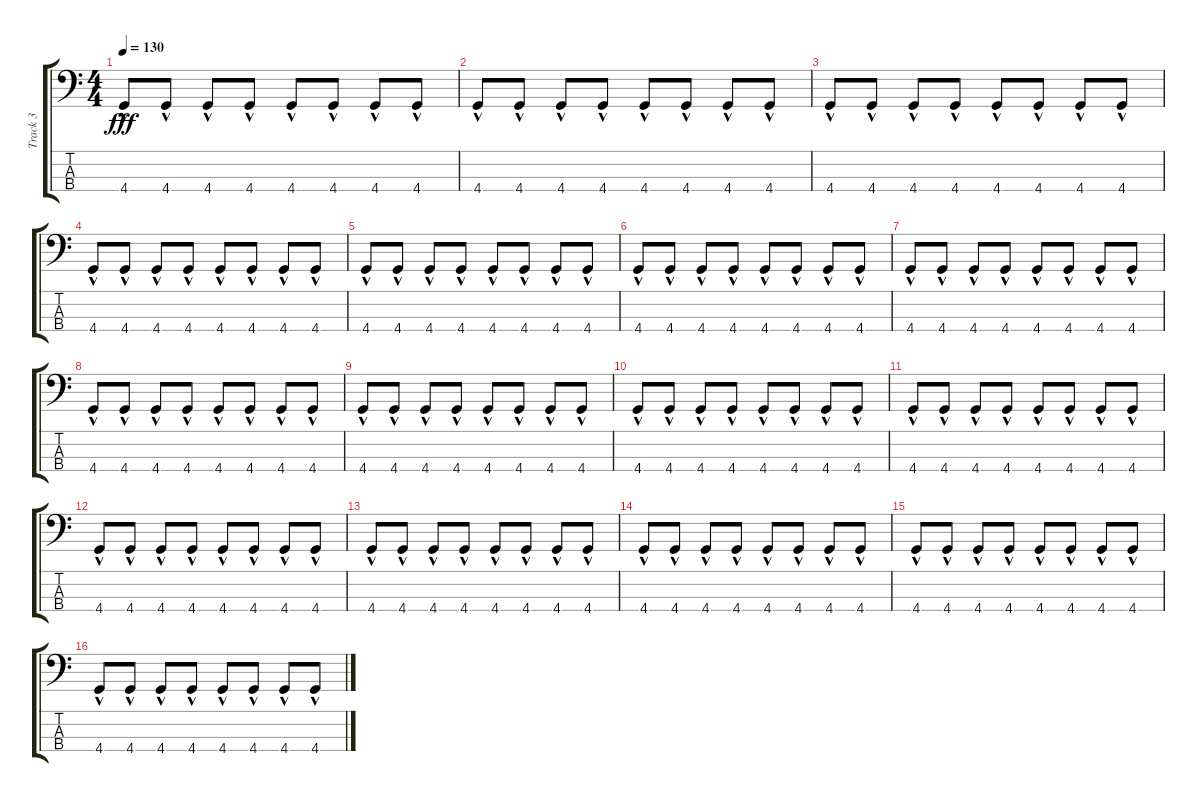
\track ("Track 3" "Track 3") {instrument electricbassfinger}
\staff {score tabs}
\tuning (Gb2 Db2 Ab1 Eb1) {hide}
\ts (4 4)
\tempo 130
\clef f4
\ks c
4.4{hac}.8{dy fff} 4.4{hac}.8 4.4{hac}.8 4.4{hac}.8 4.4{hac}.8 4.4{hac}.8 4.4{hac}.8 4.4{hac}.8 |
4.4{hac}.8 4.4{hac}.8 4.4{hac}.8 4.4{hac}.8 4.4{hac}.8 4.4{hac}.8 4.4{hac}.8 4.4{hac}.8 |
4.4{hac}.8 4.4{hac}.8 4.4{hac}.8 4.4{hac}.8 4.4{hac}.8 4.4{hac}.8 4.4{hac}.8 4.4{hac}.8 |
4.4{hac}.8 4.4{hac}.8 4.4{hac}.8 4.4{hac}.8 4.4{hac}.8 4.4{hac}.8 4.4{hac}.8 4.4{hac}.8 |
4.4{hac}.8 4.4{hac}.8 4.4{hac}.8 4.4{hac}.8 4.4{hac}.8 4.4{hac}.8 4.4{hac}.8 4.4{hac}.8 |
4.4{hac}.8 4.4{hac}.8 4.4{hac}.8 4.4{hac}.8 4.4{hac}.8 4.4{hac}.8 4.4{hac}.8 4.4{hac}.8 |
4.4{hac}.8 4.4{hac}.8 4.4{hac}.8 4.4{hac}.8 4.4{hac}.8 4.4{hac}.8 4.4{hac}.8 4.4{hac}.8 |
4.4{hac}.8 4.4{hac}.8 4.4{hac}.8 4.4{hac}.8 4.4{hac}.8 4.4{hac}.8 4.4{hac}.8 4.4{hac}.8 |
4.4{hac}.8 4.4{hac}.8 4.4{hac}.8 4.4{hac}.8 4.4{hac}.8 4.4{hac}.8 4.4{hac}.8 4.4{hac}.8 |
4.4{hac}.8 4.4{hac}.8 4.4{hac}.8 4.4{hac}.8 4.4{hac}.8 4.4{hac}.8 4.4{hac}.8 4.4{hac}.8 |
4.4{hac}.8 4.4{hac}.8 4.4{hac}.8 4.4{hac}.8 4.4{hac}.8 4.4{hac}.8 4.4{hac}.8 4.4{hac}.8 |
4.4{hac}.8 4.4{hac}.8 4.4{hac}.8 4.4{hac}.8 4.4{hac}.8 4.4{hac}.8 4.4{hac}.8 4.4{hac}.8 |
4.4{hac}.8 4.4{hac}.8 4.4{hac}.8 4.4{hac}.8 4.4{hac}.8 4.4{hac}.8 4.4{hac}.8 4.4{hac}.8 |
4.4{hac}.8 4.4{hac}.8 4.4{hac}.8 4.4{hac}.8 4.4{hac}.8 4.4{hac}.8 4.4{hac}.8 4.4{hac}.8 |
4.4{hac}.8 4.4{hac}.8 4.4{hac}.8 4.4{hac}.8 4.4{hac}.8 4.4{hac}.8 4.4{hac}.8 4.4{hac}.8 |
4.4{hac}.8 4.4{hac}.8 4.4{hac}.8 4.4{hac}.8 4.4{hac}.8 4.4{hac}.8 4.4{hac}.8 4.4{hac}.8
